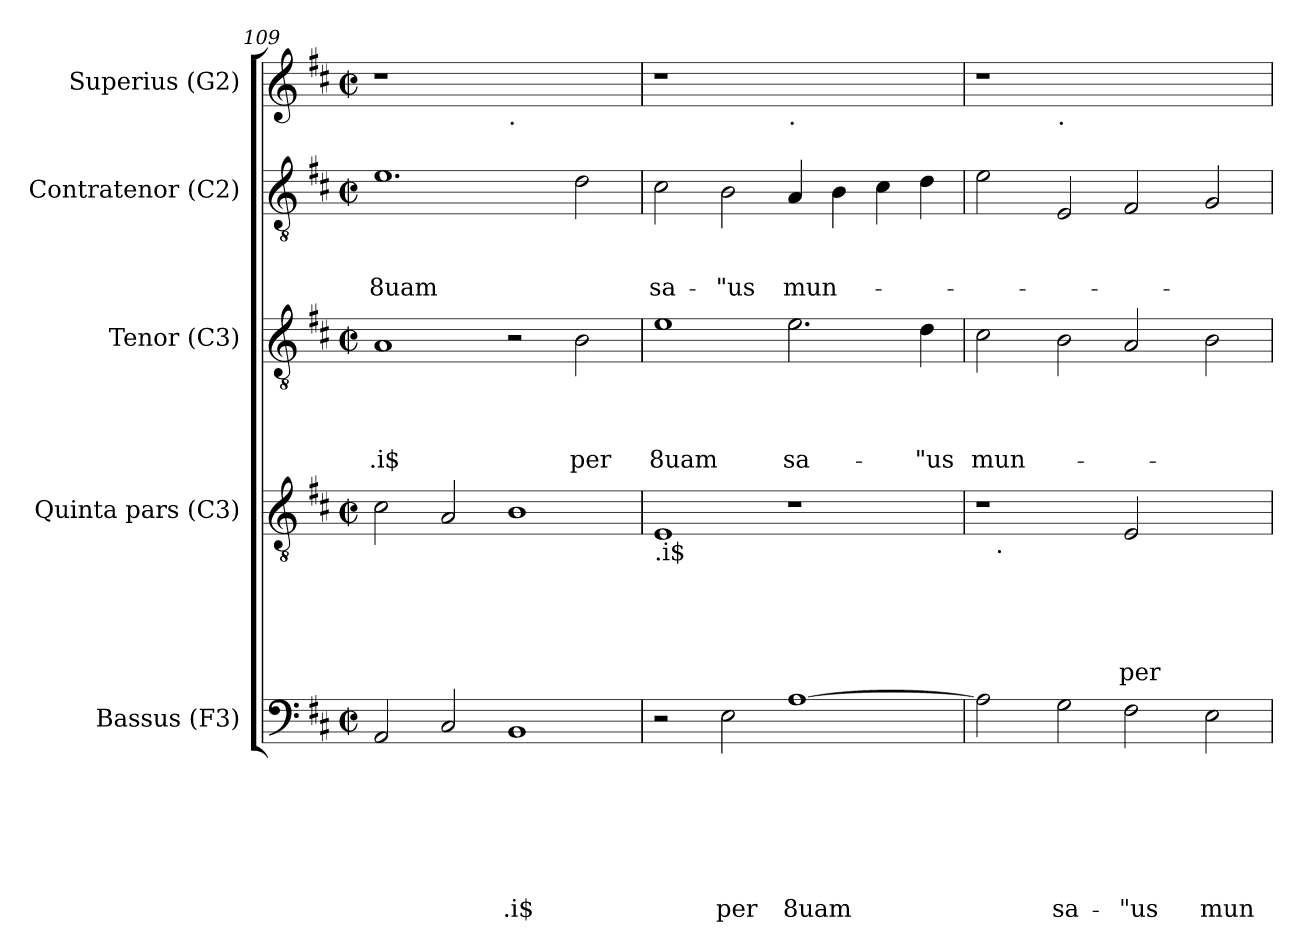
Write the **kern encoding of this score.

**kern	**text	**text	**text	**text	**text	**text	**text	**kern	**text	**text	**text	**text	**text	**kern	**text	**text	**text	**text	**kern	**text	**text	**text	**kern
*part5	*part5	*part5	*part5	*part5	*part5	*part5	*part5	*part4	*part4	*part4	*part4	*part4	*part4	*part3	*part3	*part3	*part3	*part3	*part2	*part2	*part2	*part2	*part1
*staff5	*staff5	*staff5	*staff5	*staff5	*staff5	*staff5	*staff5	*staff4	*staff4	*staff4	*staff4	*staff4	*staff4	*staff3	*staff3	*staff3	*staff3	*staff3	*staff2	*staff2	*staff2	*staff2	*staff1
*I"Bassus (F3)	*	*	*	*	*	*	*	*I"Quinta pars (C3)	*	*	*	*	*	*I"Tenor (C3)	*	*	*	*	*I"Contratenor (C2)	*	*	*	*I"Superius (G2)
*I'B.	*	*	*	*	*	*	*	*I'Q.	*	*	*	*	*	*I'T.	*	*	*	*	*I'Ct.	*	*	*	*I'S.
*clefF4	*	*	*	*	*	*	*	*clefGv2	*	*	*	*	*	*clefGv2	*	*	*	*	*clefGv2	*	*	*	*clefG2
*k[f#c#]	*	*	*	*	*	*	*	*k[f#c#]	*	*	*	*	*	*k[f#c#]	*	*	*	*	*k[f#c#]	*	*	*	*k[f#c#]
*D:	*	*	*	*	*	*	*	*D:	*	*	*	*	*	*D:	*	*	*	*	*D:	*	*	*	*D:
*M2/2	*	*	*	*	*	*	*	*M2/2	*	*	*	*	*	*M2/2	*	*	*	*	*M2/2	*	*	*	*M2/2
*met(c|)	*	*	*	*	*	*	*	*met(c|)	*	*	*	*	*	*met(c|)	*	*	*	*	*met(c|)	*	*	*	*met(c|)
=109	=109	=109	=109	=109	=109	=109	=109	=109	=109	=109	=109	=109	=109	=109	=109	=109	=109	=109	=109	=109	=109	=109	=109
!	!	!	!	!	!	!	!	!	!	!	!	!	!	!	!	!	!	!LO:LY:b	!	!	!	!LO:LY:b	!
2AA/	.	.	.	.	.	.	.	2c#\	.	.	.	.	.	1A	.	.	.	-.i$	1.e	.	.	8uam	1r
2C#/	.	.	.	.	.	.	.	2A/	.	.	.	.	.	.	.	.	.	.	.	.	.	.	.
!	!	!	!	!	!	!	!	!	!	!	!	!	!	!	!	!	!	!	!	!	!	!	!LO:TX:b:t=.
!	!	!	!	!	!	!	!LO:LY:b	!	!	!	!	!	!	!	!	!	!	!	!	!	!	!	!
1BB	.	.	.	.	.	.	-.i$	1B	.	.	.	.	.	2r	.	.	.	.	.	.	.	.	1ryy
!	!	!	!	!	!	!	!	!	!	!	!	!	!	!	!	!	!	!LO:LY:b	!	!	!	!	!
.	.	.	.	.	.	.	.	.	.	.	.	.	.	2B\	.	.	.	per	2d\	.	.	.	.
=110	=110	=110	=110	=110	=110	=110	=110	=110	=110	=110	=110	=110	=110	=110	=110	=110	=110	=110	=110	=110	=110	=110	=110
!	!	!	!	!	!	!	!	!LO:TX:b:t=.i$	!	!	!	!	!	!	!	!	!	!	!	!	!	!	!
!	!	!	!	!	!	!	!	!	!	!	!	!	!	!	!	!	!	!LO:LY:b	!	!	!	!LO:LY:b	!
2r	.	.	.	.	.	.	.	1E	.	.	.	.	.	1e	.	.	.	8uam	2c#\	.	.	sa-	1r
!	!	!	!	!	!	!	!LO:LY:b	!	!	!	!	!	!	!	!	!	!	!	!	!	!	!LO:LY:b	!
2E\	.	.	.	.	.	.	per	.	.	.	.	.	.	.	.	.	.	.	2B\	.	.	-"us	.
!	!	!	!	!	!	!	!	!	!	!	!	!	!	!	!	!	!	!	!	!	!	!	!LO:TX:b:t=.
!	!	!	!	!	!	!	!LO:LY:b	!	!	!	!	!	!	!	!	!	!	!LO:LY:b	!	!	!	!LO:LY:b	!
[<1A	.	.	.	.	.	.	8uam	1r	.	.	.	.	.	2.e\	.	.	.	sa-	4A/	.	.	mun-	1ryy
.	.	.	.	.	.	.	.	.	.	.	.	.	.	.	.	.	.	.	4B\	.	.	.	.
.	.	.	.	.	.	.	.	.	.	.	.	.	.	.	.	.	.	.	4c#\	.	.	.	.
!	!	!	!	!	!	!	!	!	!	!	!	!	!	!	!	!	!	!LO:LY:b	!	!	!	!	!
.	.	.	.	.	.	.	.	.	.	.	.	.	.	4d\	.	.	.	-"us	4d\	.	.	.	.
!!LO:LB:g=z
=111	=111	=111	=111	=111	=111	=111	=111	=111	=111	=111	=111	=111	=111	=111	=111	=111	=111	=111	=111	=111	=111	=111	=111
!	!	!	!	!	!	!	!	!	!	!	!	!	!	!	!	!	!	!LO:LY:b	!	!	!	!	!
*	*	*	*	*	*	*	*	*^	*	*	*	*	*	*	*	*	*	*	*	*	*	*	*^
2A\]	.	.	.	.	.	.	.	1r	16ryy	.	.	.	.	.	2c#\	.	.	.	mun-	2e\	.	.	.	1r	2ryy
!	!	!	!	!	!	!	!	!	!LO:TX:b:t=.	!	!	!	!	!	!	!	!	!	!	!	!	!	!	!	!
.	.	.	.	.	.	.	.	.	1ryy	.	.	.	.	.	.	.	.	.	.	.	.	.	.	.	.
!	!	!	!	!	!	!	!	!	!	!	!	!	!	!	!	!	!	!	!	!	!	!	!	!	!LO:TX:b:t=.
!	!	!	!	!	!	!	!LO:LY:b	!	!	!	!	!	!	!	!	!	!	!	!	!	!	!	!	!	!
2G\	.	.	.	.	.	.	sa-	.	.	.	.	.	.	.	2B\	.	.	.	.	2E/	.	.	.	.	1.ryy
!	!	!	!	!	!	!	!LO:LY:b	!	!	!	!	!	!	!LO:LY:b	!	!	!	!	!	!	!	!	!	!	!
2F#\	.	.	.	.	.	.	-"us	2E/	.	.	.	.	.	-per	2A/	.	.	.	.	2F#/	.	.	.	1ryy	.
.	.	.	.	.	.	.	.	.	2...ryy	.	.	.	.	.	.	.	.	.	.	.	.	.	.	.	.
!	!	!	!	!	!	!	!LO:LY:b	!	!	!	!	!	!	!	!	!	!	!	!	!	!	!	!	!	!
2E\	.	.	.	.	.	.	mun-	2ryy	.	.	.	.	.	.	2B\	.	.	.	.	2G/	.	.	.	.	.
*	*	*	*	*	*	*	*	*v	*v	*	*	*	*	*	*	*	*	*	*	*	*	*	*	*v	*v
=	=	=	=	=	=	=	=	=	=	=	=	=	=	=	=	=	=	=	=	=	=	=	=
*-	*-	*-	*-	*-	*-	*-	*-	*-	*-	*-	*-	*-	*-	*-	*-	*-	*-	*-	*-	*-	*-	*-	*-
